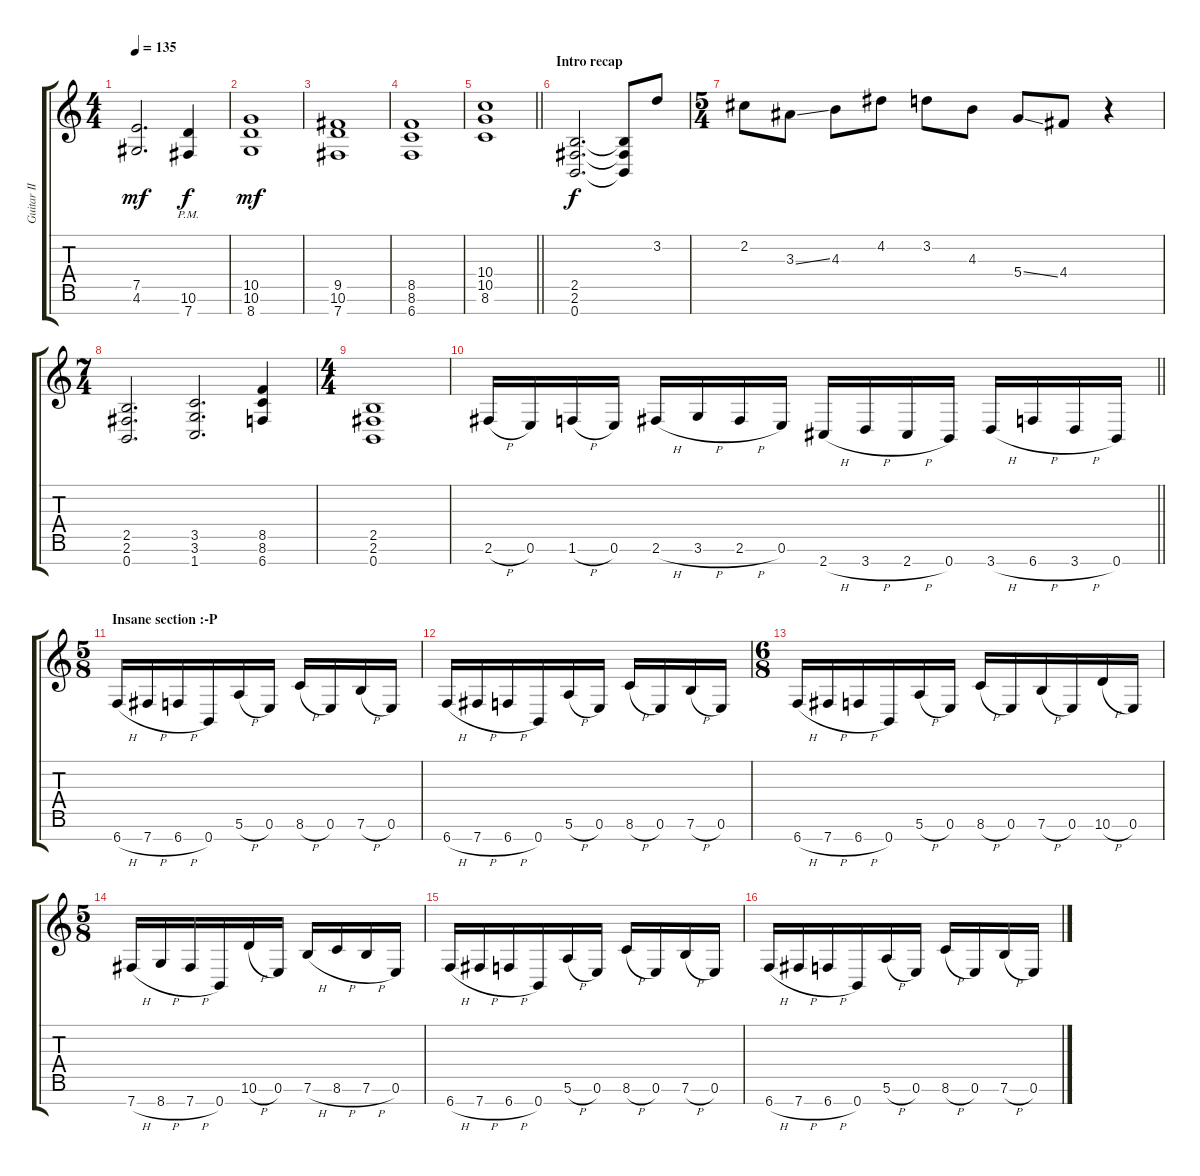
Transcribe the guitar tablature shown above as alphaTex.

\track ("Guitar II" "Guitar II") {instrument distortionguitar}
\staff {score tabs}
\tuning (E4 B3 G3 D3 A2 E2 B1) {hide}
\ts (4 4)
\tempo 135
\clef g2
\ks c
(7.5 4.6).2{d dy mf} (10.6{pm} 7.7{pm}).4{dy f} |
(10.5 10.6 8.7).1{dy mf} |
(9.5 10.6 7.7).1 |
(8.5 8.6 6.7).1 |
\barLineRight lightlight
(10.4 10.5 8.6).1 |
\section ("" "Intro recap")
(2.5 2.6 0.7).2{d dy f} (2.5{t} 2.6{t} 0.7{t}).8 3.2.8 |
\ts (5 4)
2.2.8 3.3{ss}.8 4.3.8 4.2.8 3.2.8 4.3.8 5.4{ss}.8 4.4.8 r.4 |
\ts (7 4)
(2.5 2.6 0.7).2{d} (3.5 3.6 1.7).2{d} (8.5 8.6 6.7).4 |
\ts (4 4)
(2.5 2.6 0.7).1 |
\barLineRight lightlight
2.6{h}.16 0.6.16 1.6{h}.16 0.6.16 2.6{h}.16 3.6{h}.16 2.6{h}.16 0.6.16 2.7{h}.16 3.7{h}.16 2.7{h}.16 0.7.16 3.7{h}.16 6.7{h}.16 3.7{h}.16 0.7.16 |
\ts (5 8)
\section ("" "Insane section :-P")
6.7{h}.16 7.7{h}.16 6.7{h}.16 0.7.16 5.6{h}.16 0.6.16 8.6{h}.16 0.6.16 7.6{h}.16 0.6.16 |
6.7{h}.16 7.7{h}.16 6.7{h}.16 0.7.16 5.6{h}.16 0.6.16 8.6{h}.16 0.6.16 7.6{h}.16 0.6.16 |
\ts (6 8)
6.7{h}.16 7.7{h}.16 6.7{h}.16 0.7.16 5.6{h}.16 0.6.16 8.6{h}.16 0.6.16 7.6{h}.16 0.6.16 10.6{h}.16 0.6.16 |
\ts (5 8)
7.7{h}.16 8.7{h}.16 7.7{h}.16 0.7.16 10.6{h}.16 0.6.16 7.6{h}.16 8.6{h}.16 7.6{h}.16 0.6.16 |
6.7{h}.16 7.7{h}.16 6.7{h}.16 0.7.16 5.6{h}.16 0.6.16 8.6{h}.16 0.6.16 7.6{h}.16 0.6.16 |
6.7{h}.16 7.7{h}.16 6.7{h}.16 0.7.16 5.6{h}.16 0.6.16 8.6{h}.16 0.6.16 7.6{h}.16 0.6.16
